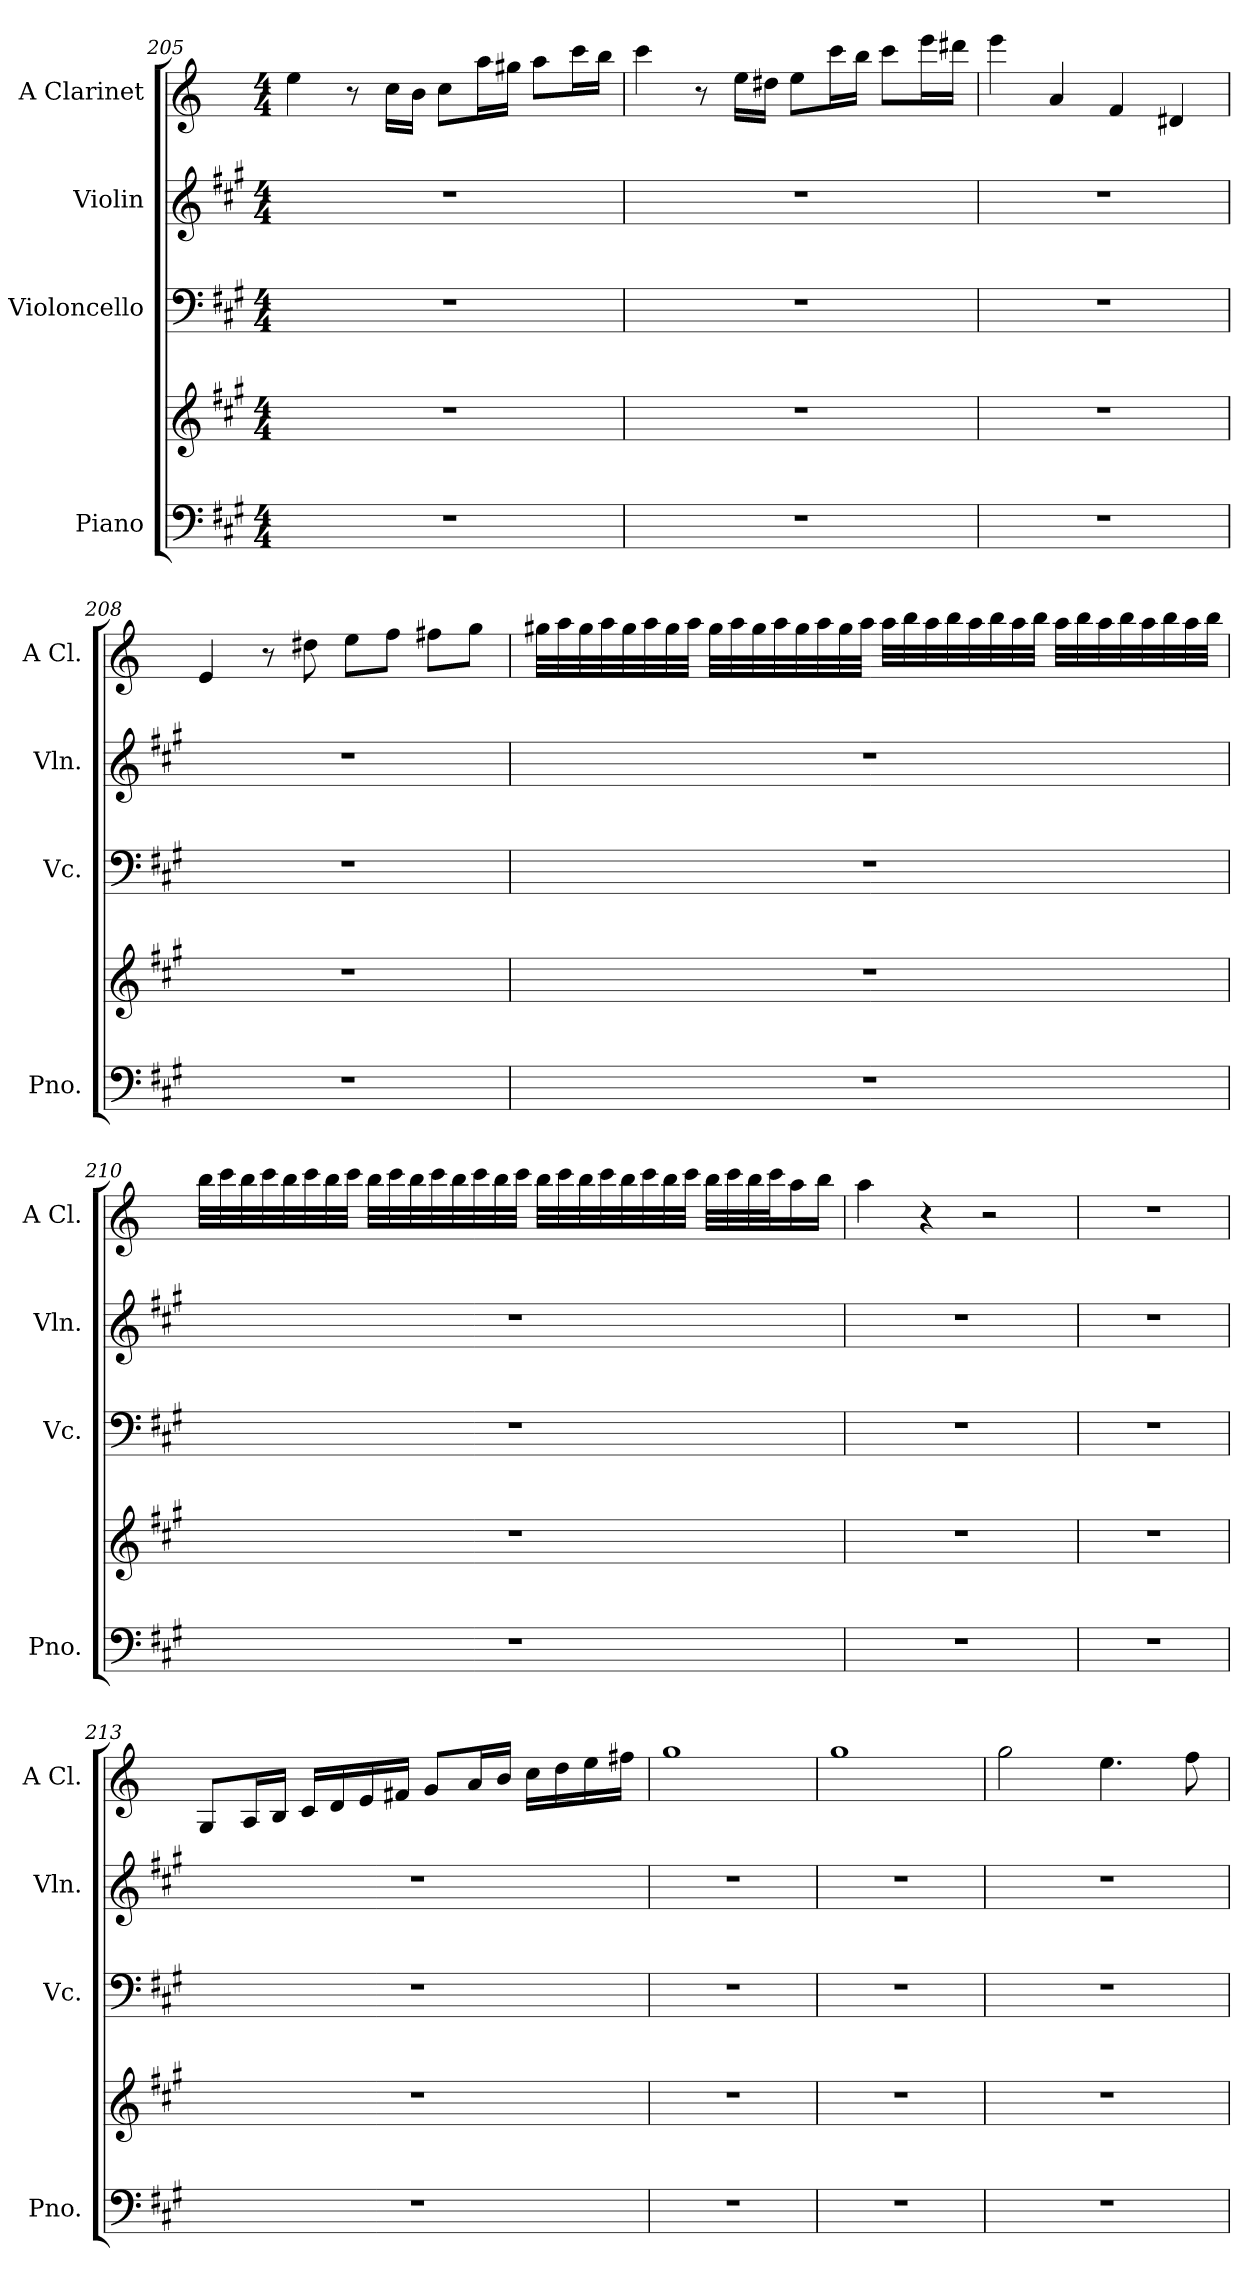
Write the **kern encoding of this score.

**kern	**kern	**kern	**kern	**kern
*part4	*part4	*part3	*part2	*part1
*staff5	*staff4	*staff3	*staff2	*staff1
*I"Piano	*	*I"Violoncello	*I"Violin	*I"A Clarinet
*I'Pno.	*	*I'Vc.	*I'Vln.	*I'A Cl.
*clefF4	*clefG2	*clefF4	*clefG2	*clefG2
*	*	*	*	*ITrd2c3
*k[f#c#g#]	*k[f#c#g#]	*k[f#c#g#]	*k[f#c#g#]	*k[f#c#g#]
*M4/4	*M4/4	*M4/4	*M4/4	*M4/4
=205	=205	=205	=205	=205
1r	1r	1r	1r	4cc#\
.	.	.	.	8r
.	.	.	.	16a\LL
.	.	.	.	16g#\JJ
.	.	.	.	8a\L
.	.	.	.	16ff#\L
.	.	.	.	16ee#X\JJ
.	.	.	.	8ff#\L
.	.	.	.	16aa\L
.	.	.	.	16gg#\JJ
=206	=206	=206	=206	=206
1r	1r	1r	1r	4aa\
.	.	.	.	8r
.	.	.	.	16cc#\LL
.	.	.	.	16b#X\JJ
.	.	.	.	8cc#\L
.	.	.	.	16aa\L
.	.	.	.	16gg#\JJ
.	.	.	.	8aa\L
.	.	.	.	16ccc#\L
.	.	.	.	16bb#X\JJ
=207	=207	=207	=207	=207
1r	1r	1r	1r	4ccc#\
.	.	.	.	4f#/
.	.	.	.	4d/
.	.	.	.	4B#X/
!!LO:LB:g=z
=208	=208	=208	=208	=208
1r	1r	1r	1r	4c#/
.	.	.	.	8r
.	.	.	.	8b#X\
.	.	.	.	8cc#\L
.	.	.	.	8dd\J
.	.	.	.	8dd#X\L
.	.	.	.	8ee\J
=209	=209	=209	=209	=209
1r	1r	1r	1r	32ee#X\LLL
.	.	.	.	32ff#\
.	.	.	.	32ee#\
.	.	.	.	32ff#\
.	.	.	.	32ee#\
.	.	.	.	32ff#\
.	.	.	.	32ee#\
.	.	.	.	32ff#\JJJ
.	.	.	.	32ee#\LLL
.	.	.	.	32ff#\
.	.	.	.	32ee#\
.	.	.	.	32ff#\
.	.	.	.	32ee#\
.	.	.	.	32ff#\
.	.	.	.	32ee#\
.	.	.	.	32ff#\JJJ
.	.	.	.	32ff#\LLL
.	.	.	.	32gg#\
.	.	.	.	32ff#\
.	.	.	.	32gg#\
.	.	.	.	32ff#\
.	.	.	.	32gg#\
.	.	.	.	32ff#\
.	.	.	.	32gg#\JJJ
.	.	.	.	32ff#\LLL
.	.	.	.	32gg#\
.	.	.	.	32ff#\
.	.	.	.	32gg#\
.	.	.	.	32ff#\
.	.	.	.	32gg#\
.	.	.	.	32ff#\
.	.	.	.	32gg#\JJJ
!!LO:LB:g=z
=210	=210	=210	=210	=210
1r	1r	1r	1r	32gg#\LLL
.	.	.	.	32aa\
.	.	.	.	32gg#\
.	.	.	.	32aa\
.	.	.	.	32gg#\
.	.	.	.	32aa\
.	.	.	.	32gg#\
.	.	.	.	32aa\JJJ
.	.	.	.	32gg#\LLL
.	.	.	.	32aa\
.	.	.	.	32gg#\
.	.	.	.	32aa\
.	.	.	.	32gg#\
.	.	.	.	32aa\
.	.	.	.	32gg#\
.	.	.	.	32aa\JJJ
.	.	.	.	32gg#\LLL
.	.	.	.	32aa\
.	.	.	.	32gg#\
.	.	.	.	32aa\
.	.	.	.	32gg#\
.	.	.	.	32aa\
.	.	.	.	32gg#\
.	.	.	.	32aa\JJJ
.	.	.	.	32gg#\LLL
.	.	.	.	32aa\
.	.	.	.	32gg#\
.	.	.	.	32aa\J
.	.	.	.	16ff#\
.	.	.	.	16gg#\JJ
=211	=211	=211	=211	=211
1r	1r	1r	1r	4ff#\
.	.	.	.	4r
.	.	.	.	2r
=212	=212	=212	=212	=212
1r	1r	1r	1r	1r
!!LO:LB:g=z
=213	=213	=213	=213	=213
1r	1r	1r	1r	8E/L
.	.	.	.	16F#/L
.	.	.	.	16G#/JJ
.	.	.	.	16A/LL
.	.	.	.	16B/
.	.	.	.	16c#/
.	.	.	.	16d#X/JJ
.	.	.	.	8e/L
.	.	.	.	16f#/L
.	.	.	.	16g#/JJ
.	.	.	.	16a\LL
.	.	.	.	16b\
.	.	.	.	16cc#\
.	.	.	.	16dd#X\JJ
=214	=214	=214	=214	=214
1r	1r	1r	1r	1ee
=215	=215	=215	=215	=215
1r	1r	1r	1r	1ee
=216	=216	=216	=216	=216
1r	1r	1r	1r	2ee\
.	.	.	.	4.cc#\
.	.	.	.	8dd\
=	=	=	=	=
*-	*-	*-	*-	*-
